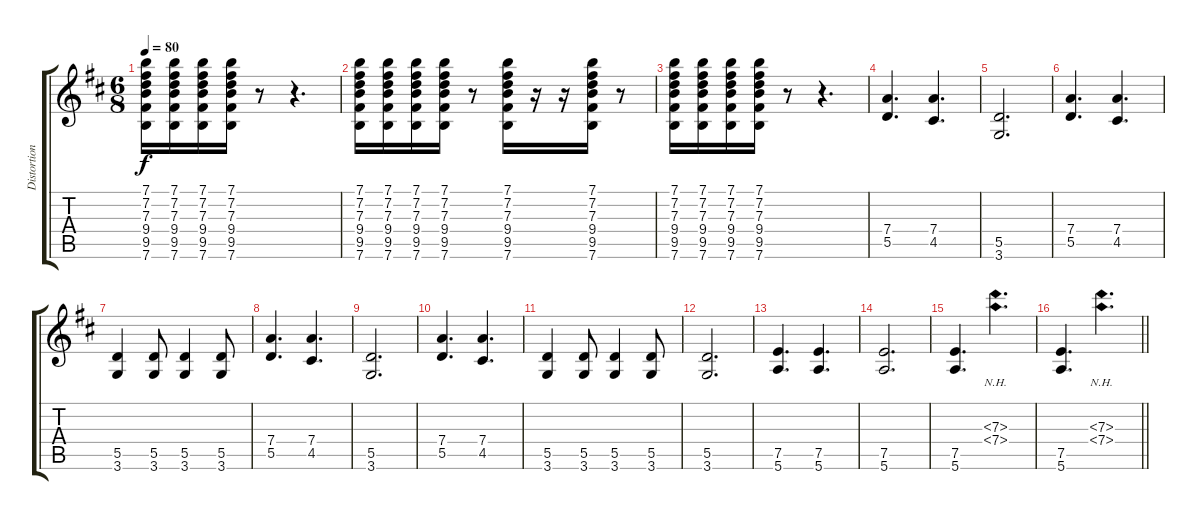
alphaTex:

\track ("Distortion" "Distortion") {instrument distortionguitar}
\staff {score tabs}
\tuning (E4 B3 G3 D3 A2 E2) {hide}
\ts (6 8)
\tempo 80
\clef g2
\ks d
(7.1 7.2 7.3 9.4 9.5 7.6).16{dy f} (7.1 7.2 7.3 9.4 9.5 7.6).16 (7.1 7.2 7.3 9.4 9.5 7.6).16 (7.1 7.2 7.3 9.4 9.5 7.6).16 r.8 r.4{d} |
(7.1 7.2 7.3 9.4 9.5 7.6).16 (7.1 7.2 7.3 9.4 9.5 7.6).16 (7.1 7.2 7.3 9.4 9.5 7.6).16 (7.1 7.2 7.3 9.4 9.5 7.6).16 r.8 (7.1 7.2 7.3 9.4 9.5 7.6).16 r.16 r.16 (7.1 7.2 7.3 9.4 9.5 7.6).16 r.8 |
(7.1 7.2 7.3 9.4 9.5 7.6).16 (7.1 7.2 7.3 9.4 9.5 7.6).16 (7.1 7.2 7.3 9.4 9.5 7.6).16 (7.1 7.2 7.3 9.4 9.5 7.6).16 r.8 r.4{d} |
(7.4 5.5).4{d} (7.4 4.5).4{d} |
(5.5 3.6).2{d} |
(7.4 5.5).4{d} (7.4 4.5).4{d} |
(5.5 3.6).4 (5.5 3.6).8 (5.5 3.6).4 (5.5 3.6).8 |
(7.4 5.5).4{d} (7.4 4.5).4{d} |
(5.5 3.6).2{d} |
(7.4 5.5).4{d} (7.4 4.5).4{d} |
(5.5 3.6).4 (5.5 3.6).8 (5.5 3.6).4 (5.5 3.6).8 |
(5.5 3.6).2{d} |
(7.5 5.6).4{d} (7.5 5.6).4{d} |
(7.5 5.6).2{d} |
(7.5 5.6).4{d} (7.3{nh} 7.4{nh}).4{d} |
\barLineRight lightlight
(7.5 5.6).4{d} (7.3{nh} 7.4{nh}).4{d}
